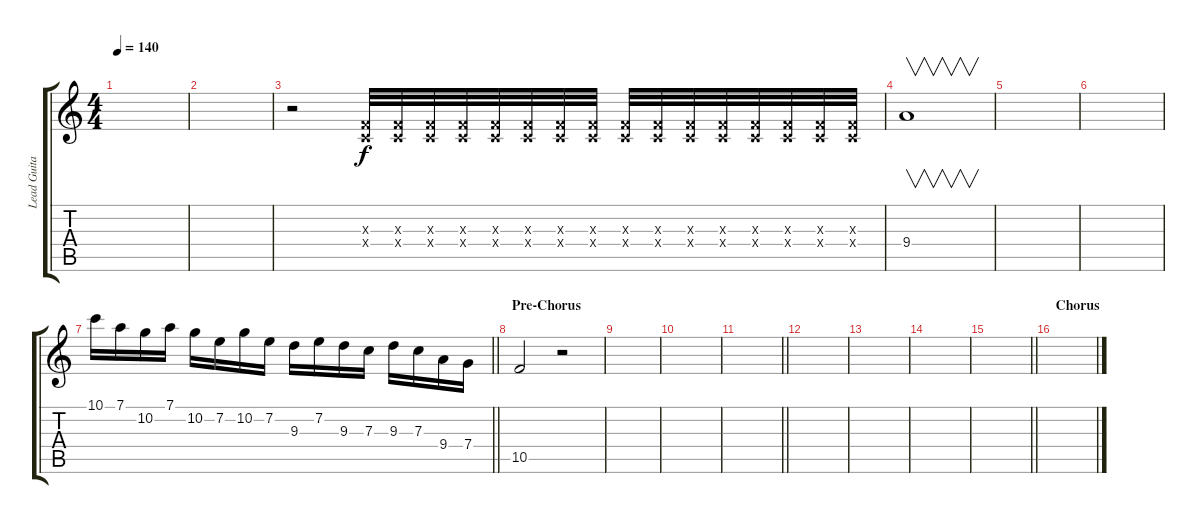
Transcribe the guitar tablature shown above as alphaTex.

\track ("Lead Guitar" "Lead Guita") {instrument overdrivenguitar}
\staff {score tabs}
\tuning (D4 A3 F3 C3 G2 D2) {hide}
\ts (4 4)
\tempo 140
\clef g2
\ks c
|
|
r.2 (0.3{x} 0.4{x}).32 (0.3{x} 0.4{x}).32 (0.3{x} 0.4{x}).32 (0.3{x} 0.4{x}).32 (0.3{x} 0.4{x}).32 (0.3{x} 0.4{x}).32 (0.3{x} 0.4{x}).32 (0.3{x} 0.4{x}).32 (0.3{x} 0.4{x}).32 (0.3{x} 0.4{x}).32 (0.3{x} 0.4{x}).32 (0.3{x} 0.4{x}).32 (0.3{x} 0.4{x}).32 (0.3{x} 0.4{x}).32 (0.3{x} 0.4{x}).32 (0.3{x} 0.4{x}).32 |
9.4.1{v} |
|
|
\barLineRight lightlight
10.1.16 7.1.16 10.2.16 7.1.16 10.2.16 7.2.16 10.2.16 7.2.16 9.3.16 7.2.16 9.3.16 7.3.16 9.3.16 7.3.16 9.4.16 7.4.16 |
\section ("" "Pre-Chorus")
10.5.2 r.2 |
|
|
\barLineRight lightlight
|
|
|
|
\barLineRight lightlight
|
\section ("" "Chorus")
